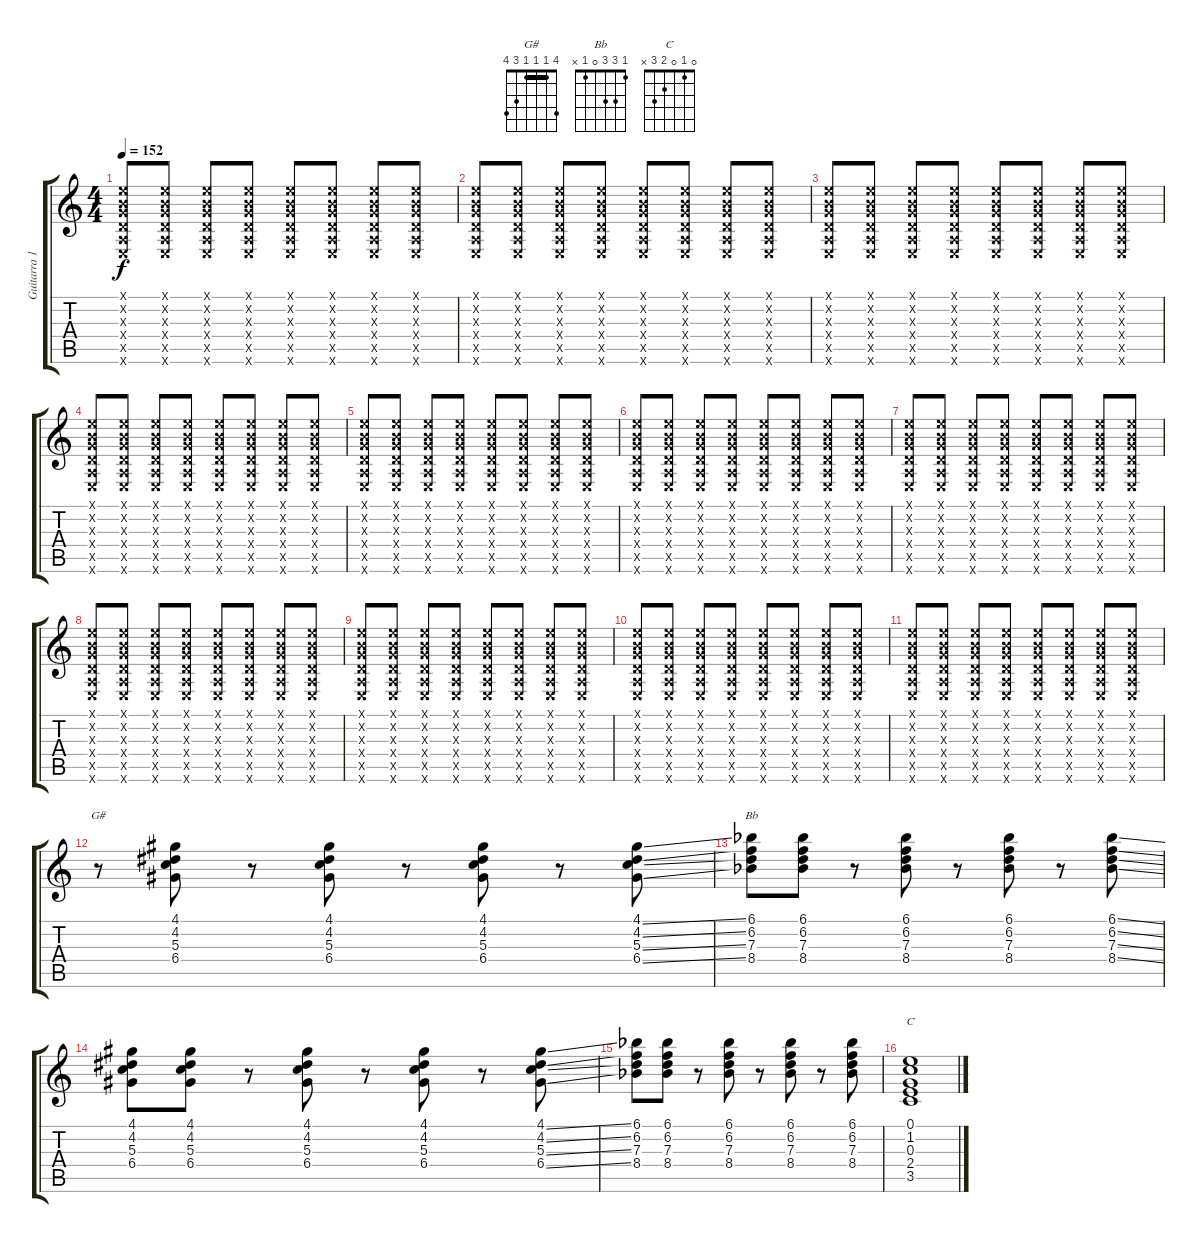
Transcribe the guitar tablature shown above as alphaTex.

\track ("Guitarra 1" "Guitarra 1") {instrument electricguitarclean}
\staff {score tabs}
\tuning (E4 B3 G3 D3 A2 E2) {hide}
\chord ("G#" 4 1 1 1 3 4) {barre 1}
\chord ("Bb" 1 3 3 0 1 x)
\chord ("C" 0 1 0 2 3 x)
\ts (4 4)
\tempo 152
\clef g2
\ks c
(0.1{x} 0.2{x} 0.3{x} 0.4{x} 0.5{x} 0.6{x}).8{dy f} (0.1{x} 0.2{x} 0.3{x} 0.4{x} 0.5{x} 0.6{x}).8 (0.1{x} 0.2{x} 0.3{x} 0.4{x} 0.5{x} 0.6{x}).8 (0.1{x} 0.2{x} 0.3{x} 0.4{x} 0.5{x} 0.6{x}).8 (0.1{x} 0.2{x} 0.3{x} 0.4{x} 0.5{x} 0.6{x}).8 (0.1{x} 0.2{x} 0.3{x} 0.4{x} 0.5{x} 0.6{x}).8 (0.1{x} 0.2{x} 0.3{x} 0.4{x} 0.5{x} 0.6{x}).8 (0.1{x} 0.2{x} 0.3{x} 0.4{x} 0.5{x} 0.6{x}).8 |
(0.1{x} 0.2{x} 0.3{x} 0.4{x} 0.5{x} 0.6{x}).8 (0.1{x} 0.2{x} 0.3{x} 0.4{x} 0.5{x} 0.6{x}).8 (0.1{x} 0.2{x} 0.3{x} 0.4{x} 0.5{x} 0.6{x}).8 (0.1{x} 0.2{x} 0.3{x} 0.4{x} 0.5{x} 0.6{x}).8 (0.1{x} 0.2{x} 0.3{x} 0.4{x} 0.5{x} 0.6{x}).8 (0.1{x} 0.2{x} 0.3{x} 0.4{x} 0.5{x} 0.6{x}).8 (0.1{x} 0.2{x} 0.3{x} 0.4{x} 0.5{x} 0.6{x}).8 (0.1{x} 0.2{x} 0.3{x} 0.4{x} 0.5{x} 0.6{x}).8 |
(0.1{x} 0.2{x} 0.3{x} 0.4{x} 0.5{x} 0.6{x}).8 (0.1{x} 0.2{x} 0.3{x} 0.4{x} 0.5{x} 0.6{x}).8 (0.1{x} 0.2{x} 0.3{x} 0.4{x} 0.5{x} 0.6{x}).8 (0.1{x} 0.2{x} 0.3{x} 0.4{x} 0.5{x} 0.6{x}).8 (0.1{x} 0.2{x} 0.3{x} 0.4{x} 0.5{x} 0.6{x}).8 (0.1{x} 0.2{x} 0.3{x} 0.4{x} 0.5{x} 0.6{x}).8 (0.1{x} 0.2{x} 0.3{x} 0.4{x} 0.5{x} 0.6{x}).8 (0.1{x} 0.2{x} 0.3{x} 0.4{x} 0.5{x} 0.6{x}).8 |
(0.1{x} 0.2{x} 0.3{x} 0.4{x} 0.5{x} 0.6{x}).8 (0.1{x} 0.2{x} 0.3{x} 0.4{x} 0.5{x} 0.6{x}).8 (0.1{x} 0.2{x} 0.3{x} 0.4{x} 0.5{x} 0.6{x}).8 (0.1{x} 0.2{x} 0.3{x} 0.4{x} 0.5{x} 0.6{x}).8 (0.1{x} 0.2{x} 0.3{x} 0.4{x} 0.5{x} 0.6{x}).8 (0.1{x} 0.2{x} 0.3{x} 0.4{x} 0.5{x} 0.6{x}).8 (0.1{x} 0.2{x} 0.3{x} 0.4{x} 0.5{x} 0.6{x}).8 (0.1{x} 0.2{x} 0.3{x} 0.4{x} 0.5{x} 0.6{x}).8 |
(0.1{x} 0.2{x} 0.3{x} 0.4{x} 0.5{x} 0.6{x}).8 (0.1{x} 0.2{x} 0.3{x} 0.4{x} 0.5{x} 0.6{x}).8 (0.1{x} 0.2{x} 0.3{x} 0.4{x} 0.5{x} 0.6{x}).8 (0.1{x} 0.2{x} 0.3{x} 0.4{x} 0.5{x} 0.6{x}).8 (0.1{x} 0.2{x} 0.3{x} 0.4{x} 0.5{x} 0.6{x}).8 (0.1{x} 0.2{x} 0.3{x} 0.4{x} 0.5{x} 0.6{x}).8 (0.1{x} 0.2{x} 0.3{x} 0.4{x} 0.5{x} 0.6{x}).8 (0.1{x} 0.2{x} 0.3{x} 0.4{x} 0.5{x} 0.6{x}).8 |
(0.1{x} 0.2{x} 0.3{x} 0.4{x} 0.5{x} 0.6{x}).8 (0.1{x} 0.2{x} 0.3{x} 0.4{x} 0.5{x} 0.6{x}).8 (0.1{x} 0.2{x} 0.3{x} 0.4{x} 0.5{x} 0.6{x}).8 (0.1{x} 0.2{x} 0.3{x} 0.4{x} 0.5{x} 0.6{x}).8 (0.1{x} 0.2{x} 0.3{x} 0.4{x} 0.5{x} 0.6{x}).8 (0.1{x} 0.2{x} 0.3{x} 0.4{x} 0.5{x} 0.6{x}).8 (0.1{x} 0.2{x} 0.3{x} 0.4{x} 0.5{x} 0.6{x}).8 (0.1{x} 0.2{x} 0.3{x} 0.4{x} 0.5{x} 0.6{x}).8 |
(0.1{x} 0.2{x} 0.3{x} 0.4{x} 0.5{x} 0.6{x}).8 (0.1{x} 0.2{x} 0.3{x} 0.4{x} 0.5{x} 0.6{x}).8 (0.1{x} 0.2{x} 0.3{x} 0.4{x} 0.5{x} 0.6{x}).8 (0.1{x} 0.2{x} 0.3{x} 0.4{x} 0.5{x} 0.6{x}).8 (0.1{x} 0.2{x} 0.3{x} 0.4{x} 0.5{x} 0.6{x}).8 (0.1{x} 0.2{x} 0.3{x} 0.4{x} 0.5{x} 0.6{x}).8 (0.1{x} 0.2{x} 0.3{x} 0.4{x} 0.5{x} 0.6{x}).8 (0.1{x} 0.2{x} 0.3{x} 0.4{x} 0.5{x} 0.6{x}).8 |
(0.1{x} 0.2{x} 0.3{x} 0.4{x} 0.5{x} 0.6{x}).8 (0.1{x} 0.2{x} 0.3{x} 0.4{x} 0.5{x} 0.6{x}).8 (0.1{x} 0.2{x} 0.3{x} 0.4{x} 0.5{x} 0.6{x}).8 (0.1{x} 0.2{x} 0.3{x} 0.4{x} 0.5{x} 0.6{x}).8 (0.1{x} 0.2{x} 0.3{x} 0.4{x} 0.5{x} 0.6{x}).8 (0.1{x} 0.2{x} 0.3{x} 0.4{x} 0.5{x} 0.6{x}).8 (0.1{x} 0.2{x} 0.3{x} 0.4{x} 0.5{x} 0.6{x}).8 (0.1{x} 0.2{x} 0.3{x} 0.4{x} 0.5{x} 0.6{x}).8 |
(0.1{x} 0.2{x} 0.3{x} 0.4{x} 0.5{x} 0.6{x}).8 (0.1{x} 0.2{x} 0.3{x} 0.4{x} 0.5{x} 0.6{x}).8 (0.1{x} 0.2{x} 0.3{x} 0.4{x} 0.5{x} 0.6{x}).8 (0.1{x} 0.2{x} 0.3{x} 0.4{x} 0.5{x} 0.6{x}).8 (0.1{x} 0.2{x} 0.3{x} 0.4{x} 0.5{x} 0.6{x}).8 (0.1{x} 0.2{x} 0.3{x} 0.4{x} 0.5{x} 0.6{x}).8 (0.1{x} 0.2{x} 0.3{x} 0.4{x} 0.5{x} 0.6{x}).8 (0.1{x} 0.2{x} 0.3{x} 0.4{x} 0.5{x} 0.6{x}).8 |
(0.1{x} 0.2{x} 0.3{x} 0.4{x} 0.5{x} 0.6{x}).8 (0.1{x} 0.2{x} 0.3{x} 0.4{x} 0.5{x} 0.6{x}).8 (0.1{x} 0.2{x} 0.3{x} 0.4{x} 0.5{x} 0.6{x}).8 (0.1{x} 0.2{x} 0.3{x} 0.4{x} 0.5{x} 0.6{x}).8 (0.1{x} 0.2{x} 0.3{x} 0.4{x} 0.5{x} 0.6{x}).8 (0.1{x} 0.2{x} 0.3{x} 0.4{x} 0.5{x} 0.6{x}).8 (0.1{x} 0.2{x} 0.3{x} 0.4{x} 0.5{x} 0.6{x}).8 (0.1{x} 0.2{x} 0.3{x} 0.4{x} 0.5{x} 0.6{x}).8 |
(0.1{x} 0.2{x} 0.3{x} 0.4{x} 0.5{x} 0.6{x}).8 (0.1{x} 0.2{x} 0.3{x} 0.4{x} 0.5{x} 0.6{x}).8 (0.1{x} 0.2{x} 0.3{x} 0.4{x} 0.5{x} 0.6{x}).8 (0.1{x} 0.2{x} 0.3{x} 0.4{x} 0.5{x} 0.6{x}).8 (0.1{x} 0.2{x} 0.3{x} 0.4{x} 0.5{x} 0.6{x}).8 (0.1{x} 0.2{x} 0.3{x} 0.4{x} 0.5{x} 0.6{x}).8 (0.1{x} 0.2{x} 0.3{x} 0.4{x} 0.5{x} 0.6{x}).8 (0.1{x} 0.2{x} 0.3{x} 0.4{x} 0.5{x} 0.6{x}).8 |
r.8{ch "G#"} (4.1 4.2 5.3 6.4).8 r.8 (4.1 4.2 5.3 6.4).8 r.8 (4.1 4.2 5.3 6.4).8 r.8 (4.1{ss} 4.2{ss} 5.3{ss} 6.4{ss}).8 |
(6.1{acc b} 6.2 7.3 8.4{acc b}).8{ch "Bb"} (6.1{acc b} 6.2 7.3 8.4{acc b}).8 r.8 (6.1{acc b} 6.2 7.3 8.4{acc b}).8 r.8 (6.1{acc b} 6.2 7.3 8.4{acc b}).8 r.8 (6.1{ss acc b} 6.2{ss} 7.3{ss} 8.4{ss acc b}).8 |
(4.1 4.2 5.3 6.4).8 (4.1 4.2 5.3 6.4).8 r.8 (4.1 4.2 5.3 6.4).8 r.8 (4.1 4.2 5.3 6.4).8 r.8 (4.1{ss} 4.2{ss} 5.3{ss} 6.4{ss}).8 |
(6.1{acc b} 6.2 7.3 8.4{acc b}).8 (6.1{acc b} 6.2 7.3 8.4{acc b}).8 r.8 (6.1{acc b} 6.2 7.3 8.4{acc b}).8 r.8 (6.1{acc b} 6.2 7.3 8.4{acc b}).8 r.8 (6.1{acc b} 6.2 7.3 8.4{acc b}).8 |
(0.1 1.2 0.3 2.4 3.5).1{ch "C"}
